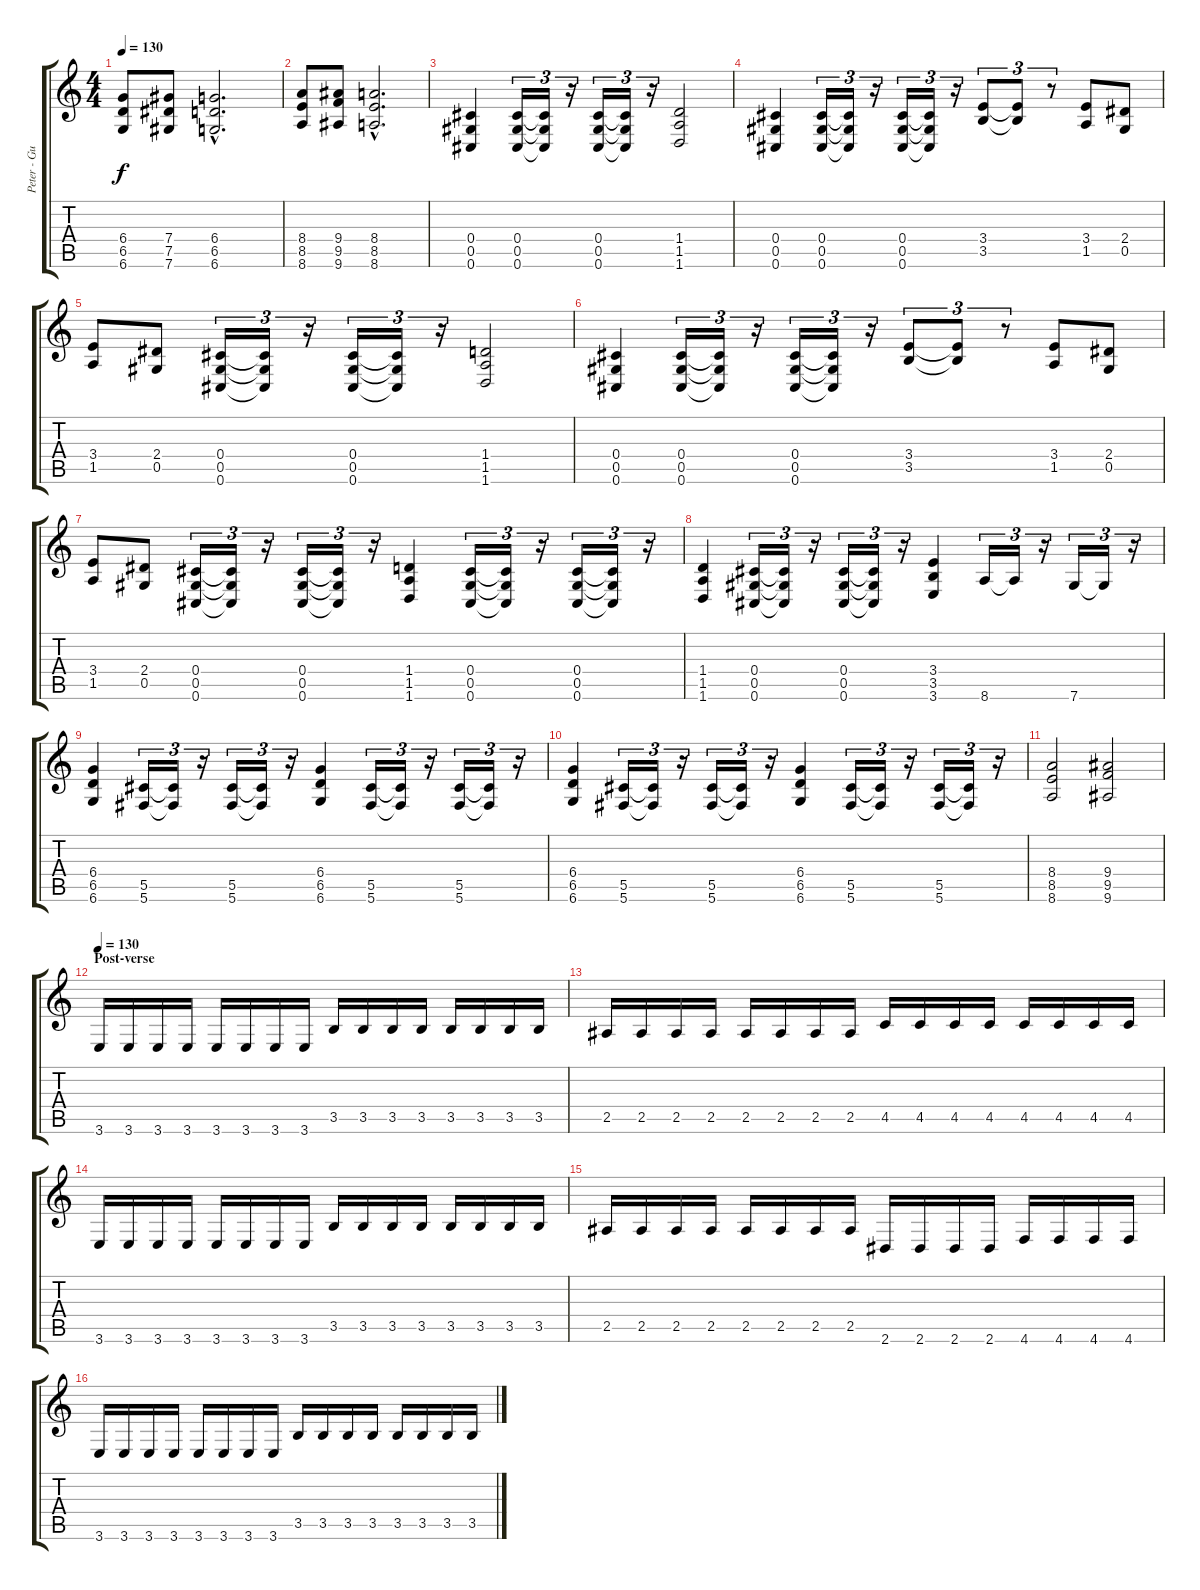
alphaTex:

\track ("Peter - Guitar" "Peter - Gu") {instrument distortionguitar}
\staff {score tabs}
\tuning (Eb4 Bb3 Gb3 Db3 Ab2 Db2) {hide}
\ts (4 4)
\tempo 130
\clef g2
\ks c
(6.4 6.5 6.6).8{dy f} (7.4 7.5 7.6).8 (6.4{hac} 6.5{hac} 6.6{hac}).2{d} |
(8.4 8.5 8.6).8 (9.4 9.5 9.6).8 (8.4{hac} 8.5{hac} 8.6{hac}).2{d} |
(0.4 0.5 0.6).4 (0.4 0.5 0.6).16{tu (3 2)} (0.4{t} 0.5{t} 0.6{t}).16{tu (3 2)} r.16{tu (3 2)} (0.4 0.5 0.6).16{tu (3 2)} (0.4{t} 0.5{t} 0.6{t}).16{tu (3 2)} r.16{tu (3 2)} (1.4 1.5 1.6).2 |
(0.4 0.5 0.6).4 (0.4 0.5 0.6).16{tu (3 2)} (0.4{t} 0.5{t} 0.6{t}).16{tu (3 2)} r.16{tu (3 2)} (0.4 0.5 0.6).16{tu (3 2)} (0.4{t} 0.5{t} 0.6{t}).16{tu (3 2)} r.16{tu (3 2)} (3.4 3.5).8{tu (3 2)} (3.4{t} 3.5{t}).8{tu (3 2)} r.8{tu (3 2)} (3.4 1.5).8 (2.4 0.5).8 |
(3.4 1.5).8 (2.4 0.5).8 (0.4 0.5 0.6).16{tu (3 2)} (0.4{t} 0.5{t} 0.6{t}).16{tu (3 2)} r.16{tu (3 2)} (0.4 0.5 0.6).16{tu (3 2)} (0.4{t} 0.5{t} 0.6{t}).16{tu (3 2)} r.16{tu (3 2)} (1.4 1.5 1.6).2 |
(0.4 0.5 0.6).4 (0.4 0.5 0.6).16{tu (3 2)} (0.4{t} 0.5{t} 0.6{t}).16{tu (3 2)} r.16{tu (3 2)} (0.4 0.5 0.6).16{tu (3 2)} (0.4{t} 0.5{t} 0.6{t}).16{tu (3 2)} r.16{tu (3 2)} (3.4 3.5).8{tu (3 2)} (3.4{t} 3.5{t}).8{tu (3 2)} r.8{tu (3 2)} (3.4 1.5).8 (2.4 0.5).8 |
(3.4 1.5).8 (2.4 0.5).8 (0.4 0.5 0.6).16{tu (3 2)} (0.4{t} 0.5{t} 0.6{t}).16{tu (3 2)} r.16{tu (3 2)} (0.4 0.5 0.6).16{tu (3 2)} (0.4{t} 0.5{t} 0.6{t}).16{tu (3 2)} r.16{tu (3 2)} (1.4 1.5 1.6).4 (0.4 0.5 0.6).16{tu (3 2)} (0.4{t} 0.5{t} 0.6{t}).16{tu (3 2)} r.16{tu (3 2)} (0.4 0.5 0.6).16{tu (3 2)} (0.4{t} 0.5{t} 0.6{t}).16{tu (3 2)} r.16{tu (3 2)} |
(1.4 1.5 1.6).4 (0.4 0.5 0.6).16{tu (3 2)} (0.4{t} 0.5{t} 0.6{t}).16{tu (3 2)} r.16{tu (3 2)} (0.4 0.5 0.6).16{tu (3 2)} (0.4{t} 0.5{t} 0.6{t}).16{tu (3 2)} r.16{tu (3 2)} (3.4 3.5 3.6).4 8.6.16{tu (3 2)} 8.6{t}.16{tu (3 2)} r.16{tu (3 2)} 7.6.16{tu (3 2)} 7.6{t}.16{tu (3 2)} r.16{tu (3 2)} |
(6.4 6.5 6.6).4 (5.5 5.6).16{tu (3 2)} (5.5{t} 5.6{t}).16{tu (3 2)} r.16{tu (3 2)} (5.5 5.6).16{tu (3 2)} (5.5{t} 5.6{t}).16{tu (3 2)} r.16{tu (3 2)} (6.4 6.5 6.6).4 (5.5 5.6).16{tu (3 2)} (5.5{t} 5.6{t}).16{tu (3 2)} r.16{tu (3 2)} (5.5 5.6).16{tu (3 2)} (5.5{t} 5.6{t}).16{tu (3 2)} r.16{tu (3 2)} |
(6.4 6.5 6.6).4 (5.5 5.6).16{tu (3 2)} (5.5{t} 5.6{t}).16{tu (3 2)} r.16{tu (3 2)} (5.5 5.6).16{tu (3 2)} (5.5{t} 5.6{t}).16{tu (3 2)} r.16{tu (3 2)} (6.4 6.5 6.6).4 (5.5 5.6).16{tu (3 2)} (5.5{t} 5.6{t}).16{tu (3 2)} r.16{tu (3 2)} (5.5 5.6).16{tu (3 2)} (5.5{t} 5.6{t}).16{tu (3 2)} r.16{tu (3 2)} |
(8.4 8.5 8.6).2 (9.4 9.5 9.6).2 |
\section ("" "Post-verse")
\tempo 130
3.6.16 3.6.16 3.6.16 3.6.16 3.6.16 3.6.16 3.6.16 3.6.16 3.5.16 3.5.16 3.5.16 3.5.16 3.5.16 3.5.16 3.5.16 3.5.16 |
2.5.16 2.5.16 2.5.16 2.5.16 2.5.16 2.5.16 2.5.16 2.5.16 4.5.16 4.5.16 4.5.16 4.5.16 4.5.16 4.5.16 4.5.16 4.5.16 |
3.6.16 3.6.16 3.6.16 3.6.16 3.6.16 3.6.16 3.6.16 3.6.16 3.5.16 3.5.16 3.5.16 3.5.16 3.5.16 3.5.16 3.5.16 3.5.16 |
2.5.16 2.5.16 2.5.16 2.5.16 2.5.16 2.5.16 2.5.16 2.5.16 2.6.16 2.6.16 2.6.16 2.6.16 4.6.16 4.6.16 4.6.16 4.6.16 |
3.6.16 3.6.16 3.6.16 3.6.16 3.6.16 3.6.16 3.6.16 3.6.16 3.5.16 3.5.16 3.5.16 3.5.16 3.5.16 3.5.16 3.5.16 3.5.16
